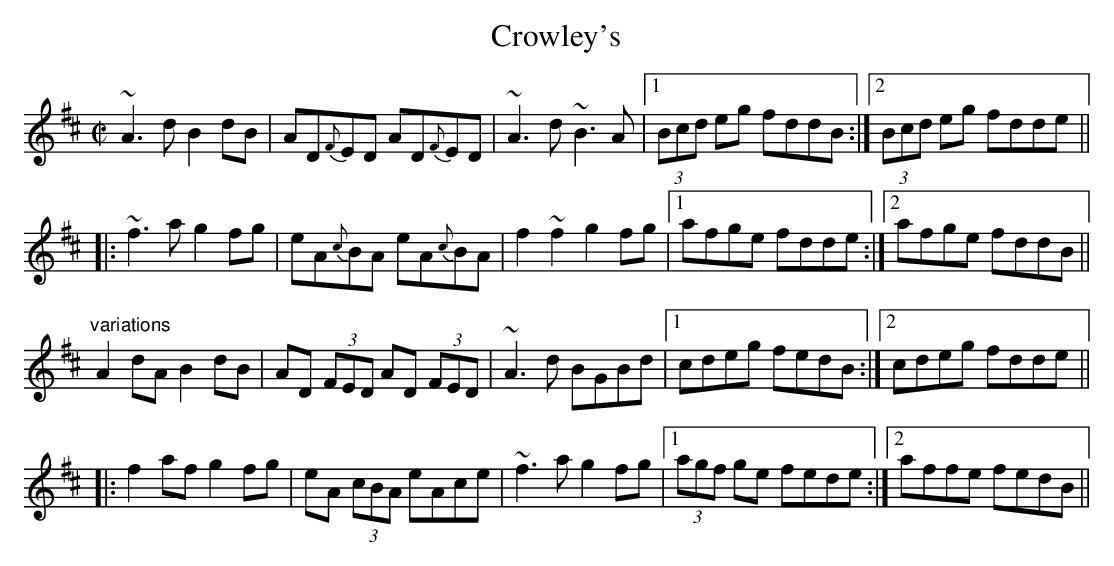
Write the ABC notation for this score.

X:1
T:Crowley's
M:C|
K:D
~A3d B2dB|AD{F}ED AD{F}ED|~A3d ~B3A|1 (3Bcd eg fddB:|2 (3Bcd eg fdde||
|:~f3a g2fg|eA{c}BA eA{c}BA|f2~f2 g2fg|1 afge fdde:|2 afge fddB||
"variations"
A2dA B2dB|AD (3FED AD (3FED|~A3d BGBd|1 cdeg fedB:|2 cdeg fdde||
|:f2af g2fg|eA (3cBA eAce|~f3a g2fg|1 (3agf ge fede:|2 affe fedB||
